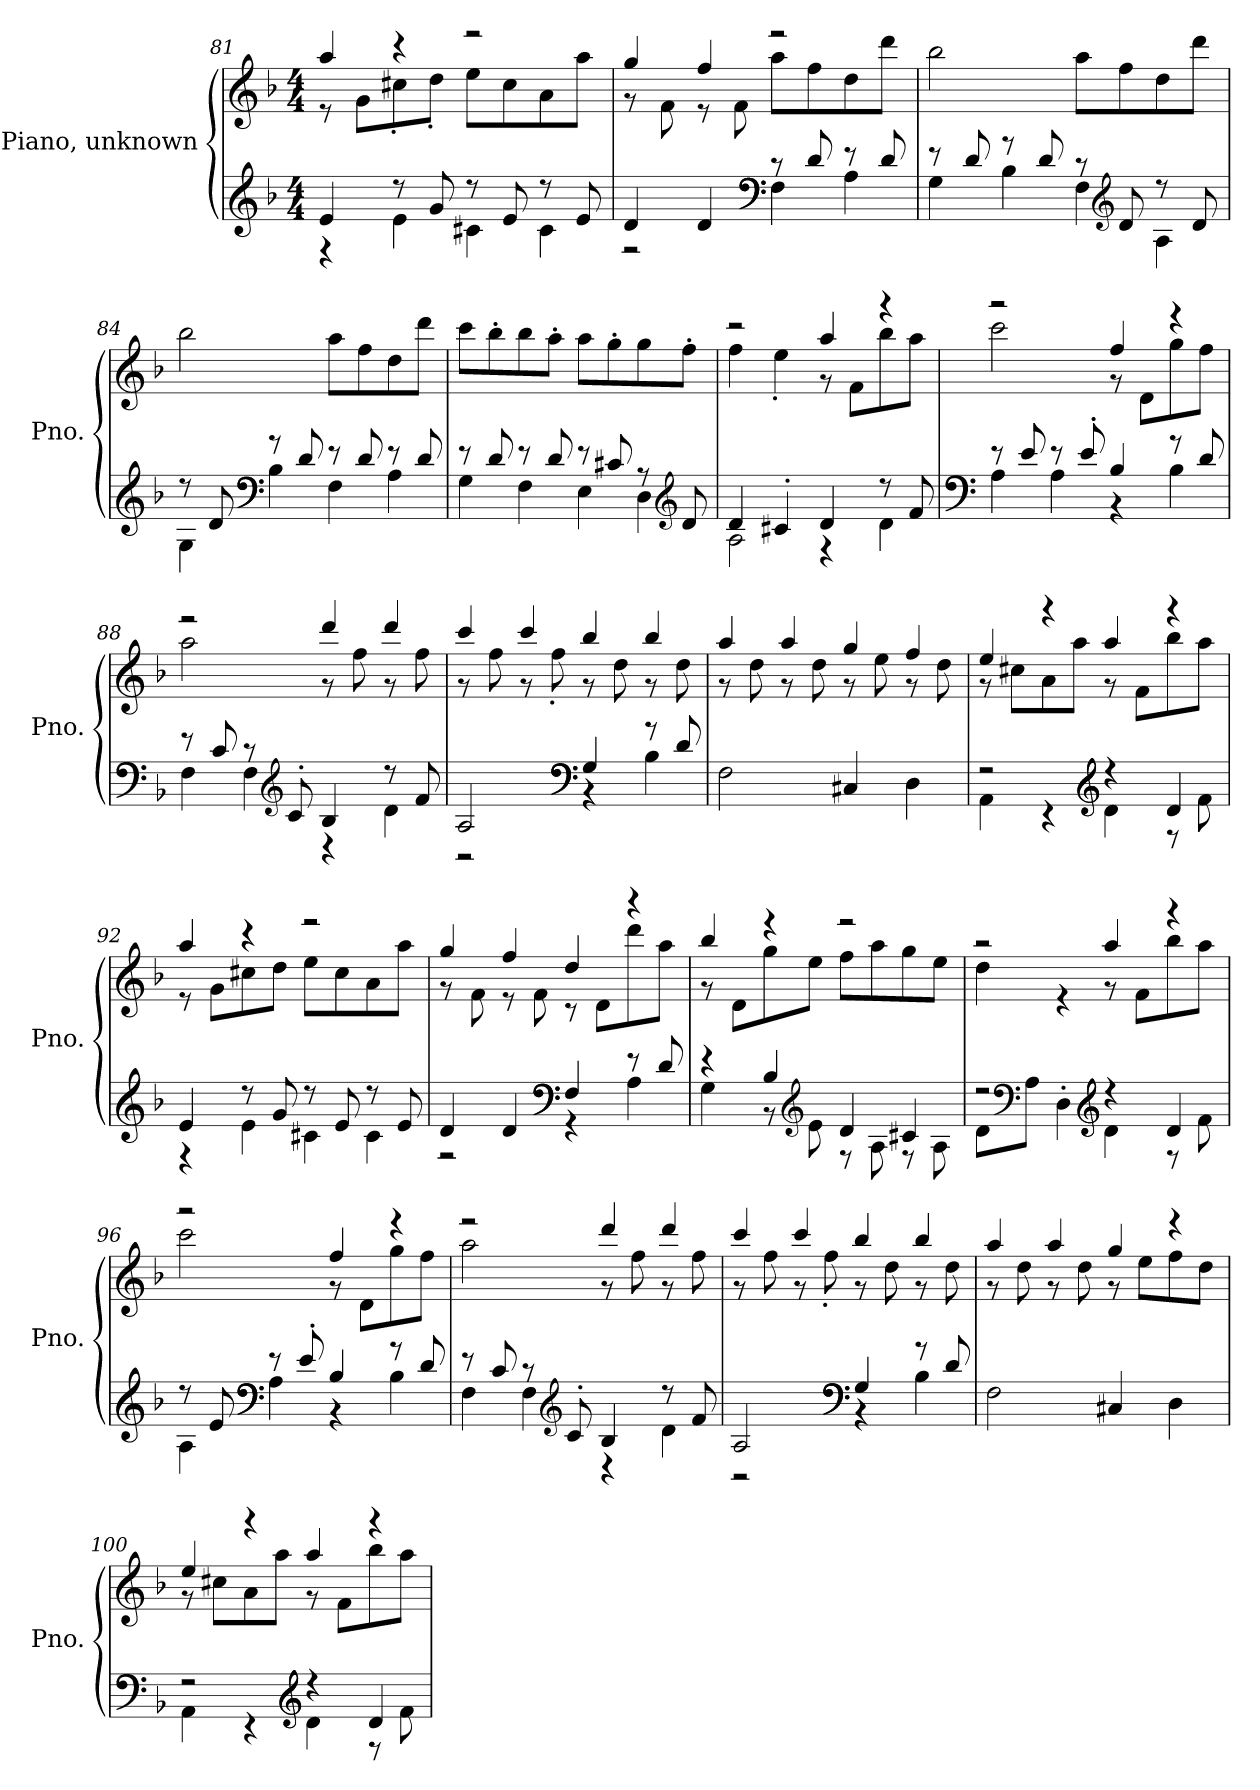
**kern	**kern
*part1	*part1
*staff2	*staff1
*I"Piano, unknown	*
*I'Pno.	*
!!LO:LB:g=z
*clefG2	*clefG2
*k[b-]	*k[b-]
*M4/4	*M4/4
=81	=81
*^	*^
4e/	4r	4aa/	8r
.	.	.	8g\L
8r	4e\	4r	8cc#X'\
8g/	.	.	8dd'\J
8r	4c#X\	2r	8ee\L
8e/	.	.	8cc#\
8r	4c#\	.	8a\
8e/	.	.	8aa\J
=82	=82	=82	=82
4d/	2r	4gg/	8r
.	.	.	8f\
4d/	.	4ff/	8r
.	.	.	8f\
*clefF4	*	*	*
8r	4F\	2r	8aa\L
8d/	.	.	8ff\
8r	4A\	.	8dd\
8d/	.	.	8ddd\J
*	*	*v	*v
=83	=83	=83
8r	4G\	2bb-\
8d/	.	.
8r	4B-\	.
8d/	.	.
8r	4F\	8aa\L
*clefG2	*	*
8d/	.	8ff\
8r	4A\	8dd\
8d/	.	8ddd\J
!!LO:PB:g=z
=84	=84	=84
8r	4G\	2bb-\
8d/	.	.
*clefF4	*	*
8r	4B-\	.
8d/	.	.
8r	4F\	8aa\L
8d/	.	8ff\
8r	4A\	8dd\
8d/	.	8ddd\J
=85	=85	=85
8r	4G\	8ccc\L
8d/	.	8bb-'\
8r	4F\	8bb-\
8d/	.	8aa'\J
8r	4E\	8aa\L
8c#X/	.	8gg'\
8r	4D\	8gg\
*clefG2	*	*
8d/	.	8ff'\J
=86	=86	=86
*	*	*^
4d/	2A\	2r	4ff\
4c#X'/	.	.	4ee'\
4d/	4r	4aa/	8r
.	.	.	8f\L
8r	4d\	4r	8bb-\
8f/	.	.	8aa\J
!!LO:LB:g=z	!!
=87	=87	=87	=87
*clefF4	*	*	*
8r	4A\	2r	2ccc\
8e/	.	.	.
8r	4A\	.	.
8e'/	.	.	.
4B-/	4r	4ff/	8r
.	.	.	8d\L
8r	4B-\	4r	8gg\
8d/	.	.	8ff\J
=88	=88	=88	=88
8r	4F\	2r	2aa\
8c/	.	.	.
8r	4F\	.	.
*clefG2	*	*	*
8c'/	.	.	.
4B-/	4r	4ddd/	8r
.	.	.	8ff\
8r	4d\	4ddd/	8r
8f/	.	.	8ff\
=89	=89	=89	=89
2A/	2r	4ccc/	8r
.	.	.	8ff\
.	.	4ccc/	8r
.	.	.	8ff'\
*clefF4	*	*	*
4G/	4r	4bb-/	8r
.	.	.	8dd\
8r	4B-\	4bb-/	8r
8d/	.	.	8dd\
*v	*v	*	*
=90	=90	=90
2F\	4aa/	8r
.	.	8dd\
.	4aa/	8r
.	.	8dd\
4C#X/	4gg/	8r
.	.	8ee\
4D\	4ff/	8r
.	.	8dd\
!!LO:LB:g=z	!!
=91	=91	=91
*^	*	*
2r	4AA\	4ee/	8r
.	.	.	8cc#X\L
.	4r	4r	8a\
.	.	.	8aa\J
*clefG2	*	*	*
4r	4d\	4aa/	8r
.	.	.	8f\L
4d/	8r	4r	8bb-\
.	8f\	.	8aa\J
=92	=92	=92	=92
4e/	4r	4aa/	8r
.	.	.	8g\L
8r	4e\	4r	8cc#X\
8g/	.	.	8dd\J
8r	4c#X\	2r	8ee\L
8e/	.	.	8cc#\
8r	4c#\	.	8a\
8e/	.	.	8aa\J
=93	=93	=93	=93
4d/	2r	4gg/	8r
.	.	.	8f\
4d/	.	4ff/	8r
.	.	.	8f\
*clefF4	*	*	*
4F/	4r	4dd/	8r
.	.	.	8d\L
8r	4A\	4r	8ddd\
8d/	.	.	8aa\J
=94	=94	=94	=94
4r	4G\	4bb-/	8r
.	.	.	8d\L
4B-/	8r	4r	8gg\
*clefG2	*	*	*
.	8e\	.	8ee\J
4d/	8r	2r	8ff\L
.	8A\	.	8aa\
4c#X/	8r	.	8gg\
.	8A\	.	8ee\J
!!LO:LB:g=z	!!
=95	=95	=95	=95
2r	8d\L	2r	4dd\
*clefF4	*	*	*
.	8A\J	.	.
.	4D'\	.	4r
*clefG2	*	*	*
4r	4d\	4aa/	8r
.	.	.	8f\L
4d/	8r	4r	8bb-\
.	8f\	.	8aa\J
=96	=96	=96	=96
8r	4A\	2r	2ccc\
8e/	.	.	.
*clefF4	*	*	*
8r	4A\	.	.
8e'/	.	.	.
4B-/	4r	4ff/	8r
.	.	.	8d\L
8r	4B-\	4r	8gg\
8d/	.	.	8ff\J
=97	=97	=97	=97
8r	4F\	2r	2aa\
8c/	.	.	.
8r	4F\	.	.
*clefG2	*	*	*
8c'/	.	.	.
4B-/	4r	4ddd/	8r
.	.	.	8ff\
8r	4d\	4ddd/	8r
8f/	.	.	8ff\
=98	=98	=98	=98
2A/	2r	4ccc/	8r
.	.	.	8ff\
.	.	4ccc/	8r
.	.	.	8ff'\
*clefF4	*	*	*
4G/	4r	4bb-/	8r
.	.	.	8dd\
8r	4B-\	4bb-/	8r
8d/	.	.	8dd\
*v	*v	*	*
!!LO:LB:g=z	!!
=99	=99	=99
2F\	4aa/	8r
.	.	8dd\
.	4aa/	8r
.	.	8dd\
4C#X/	4gg/	8r
.	.	8ee\L
4D\	4r	8ff\
.	.	8dd\J
=100	=100	=100
*^	*	*
2r	4AA\	4ee/	8r
.	.	.	8cc#X\L
.	4r	4r	8a\
.	.	.	8aa\J
*clefG2	*	*	*
4r	4d\	4aa/	8r
.	.	.	8f\L
4d/	8r	4r	8bb-\
.	8f\	.	8aa\J
*v	*v	*	*
*	*v	*v
=	=
*-	*-
